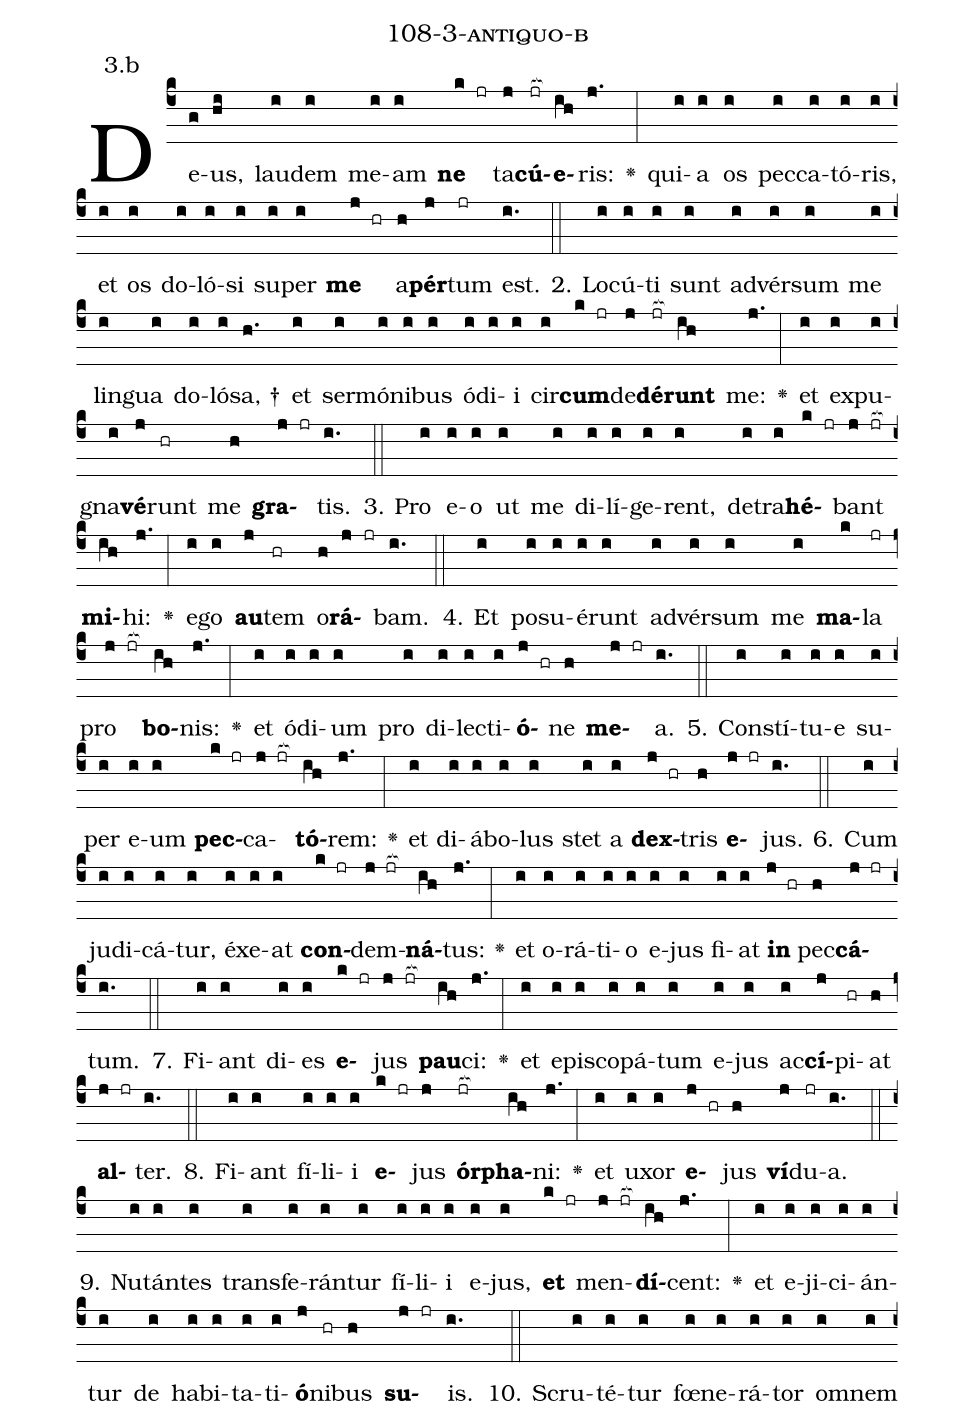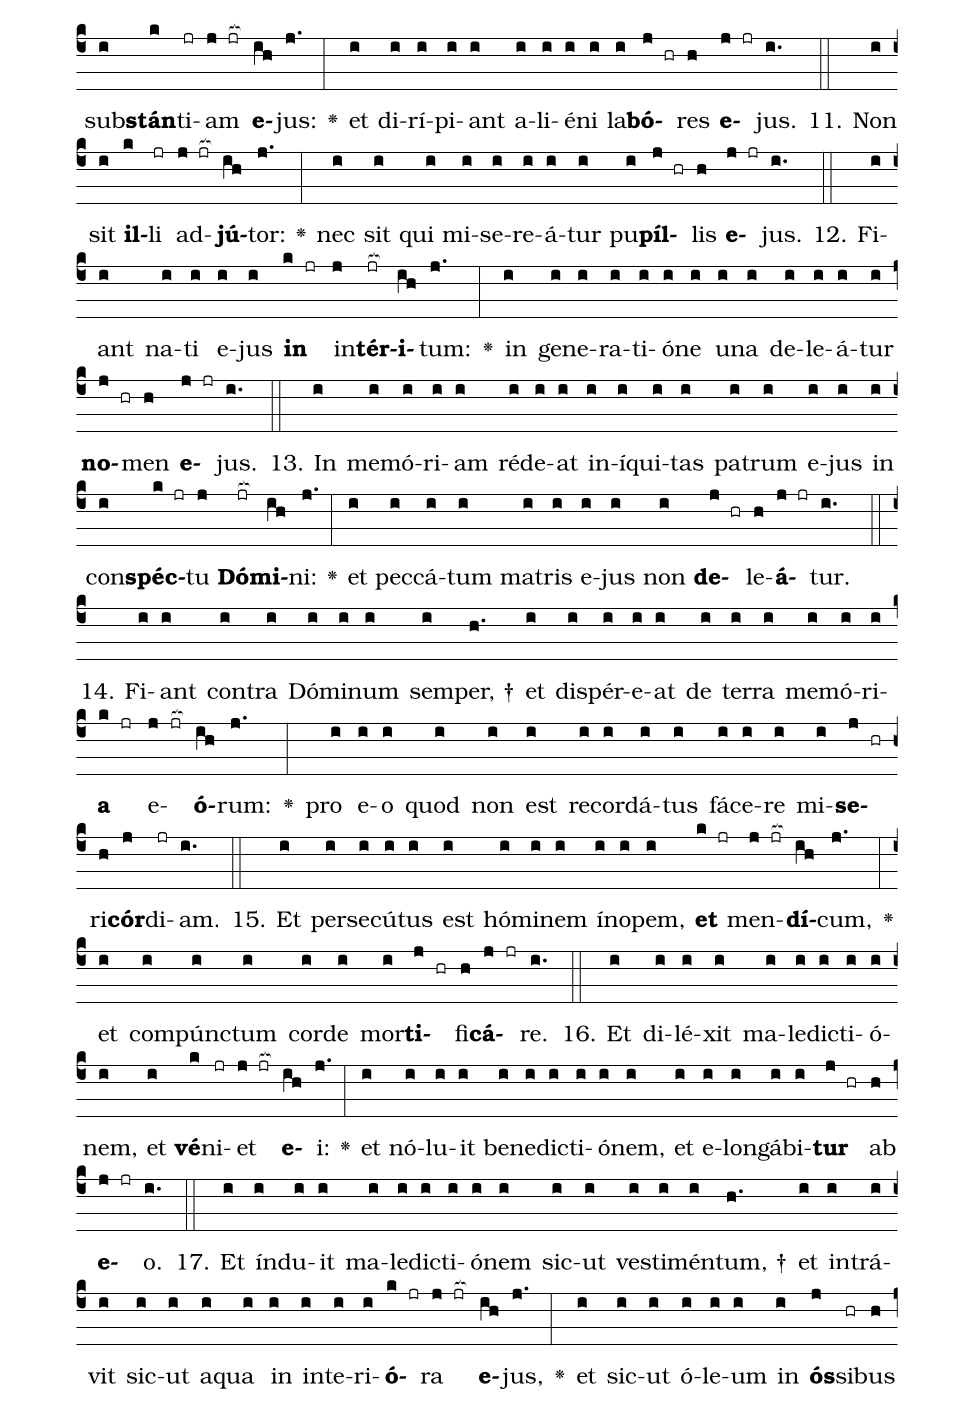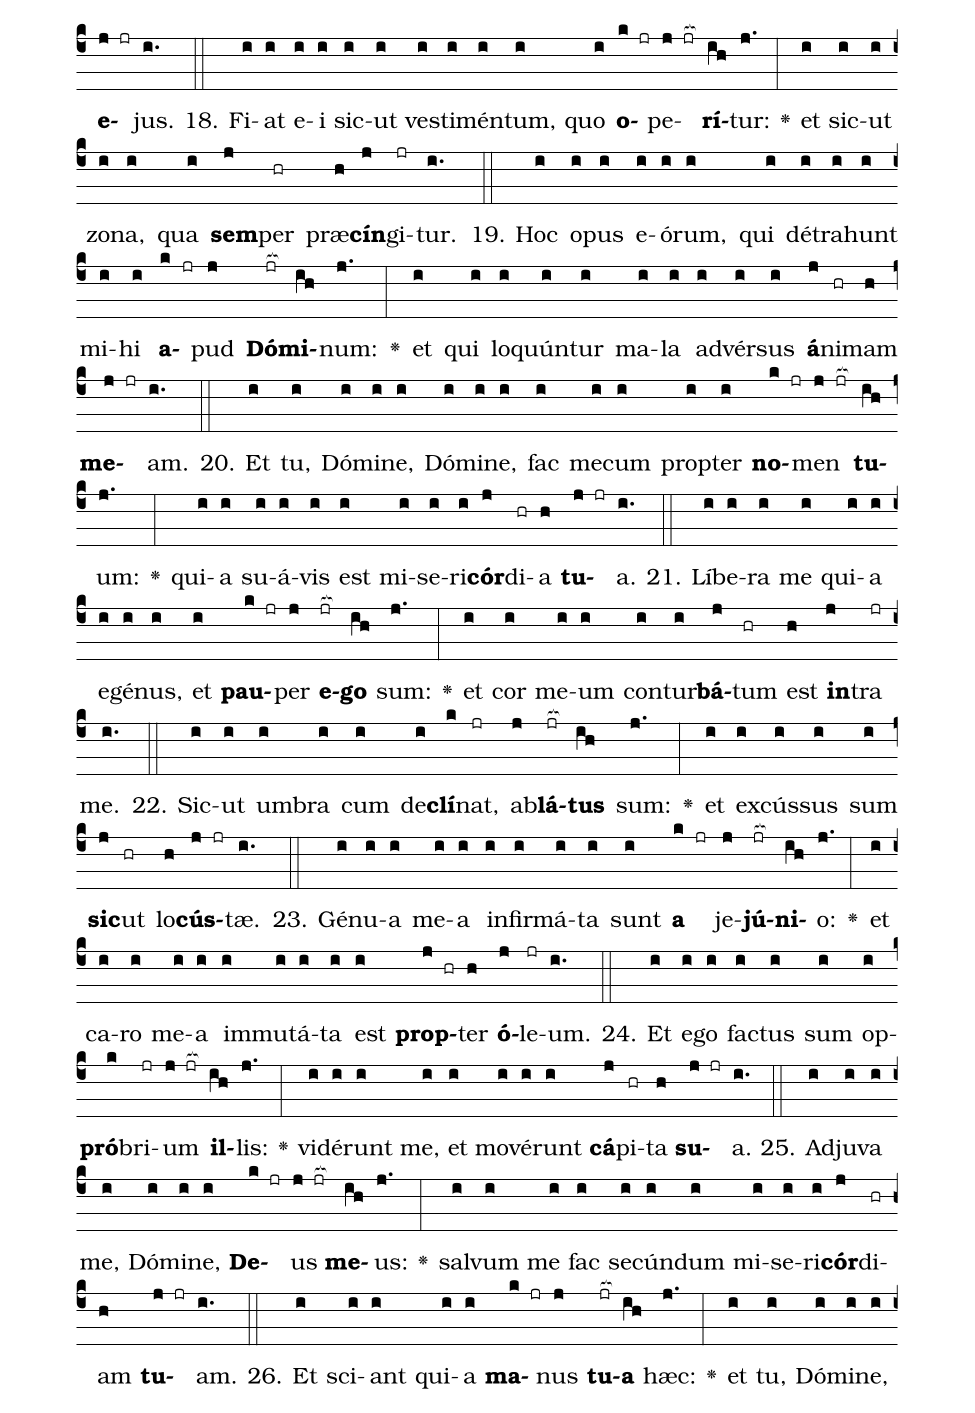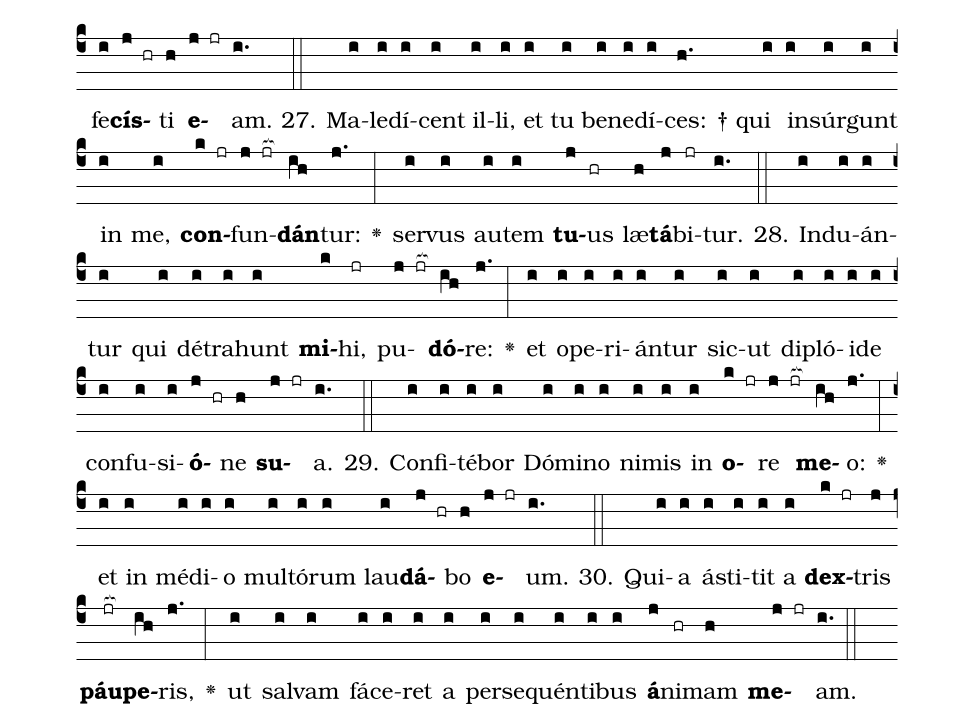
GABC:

name: 108-3-antiquo-b;
annotation: 3.b;
%%
(c4)De(g)us,(hi) lau(i)dem(i) me(i)am(i) <b>ne</b>(k jr) ta(j)<b>cú</b>(jr[ocb:1{])<b>e</b>(ih[ocb:0}])ris:(j.) <v>\greheightstar</v>(:) qui(i)a(i) os(i) pec(i)ca(i)tó(i)ris,(i) et(i) os(i) do(i)ló(i)si(i) su(i)per(i) <b>me</b>(j hr) a(h)<b>pér</b>(j)tum(jr) est.(i.) (::)
2. Lo(i)cú(i)ti(i) sunt(i) ad(i)vér(i)sum(i) me(i) lin(i)gua(i) do(i)ló(i)sa, †(h.) et(i) ser(i)mó(i)ni(i)bus(i) ó(i)di(i)i(i) cir(i)<b>cum</b>(k jr)de(j)<b>dé</b>(jr[ocb:1{])<b>runt</b>(ih[ocb:0}]) me:(j.) <v>\greheightstar</v>(:) et(i) ex(i)pu(i)gna(i)<b>vé</b>(j)runt(hr) me(h) <b>gra</b>(j jr)tis.(i.) (::)
3. Pro(i) e(i)o(i) ut(i) me(i) di(i)lí(i)ge(i)rent,(i) de(i)tra(i)<b>hé</b>(k jr)bant(j jr[ocb:1{]) <b>mi</b>(ih[ocb:0}])hi:(j.) <v>\greheightstar</v>(:) e(i)go(i) <b>au</b>(j)tem(hr) o(h)<b>rá</b>(j jr)bam.(i.) (::)
4. Et(i) po(i)su(i)é(i)runt(i) ad(i)vér(i)sum(i) me(i) <b>ma</b>(k)la(jr) pro(j jr[ocb:1{]) <b>bo</b>(ih[ocb:0}])nis:(j.) <v>\greheightstar</v>(:) et(i) ó(i)di(i)um(i) pro(i) di(i)lec(i)ti(i)<b>ó</b>(j hr)ne(h) <b>me</b>(j jr)a.(i.) (::)
5. Con(i)stí(i)tu(i)e(i) su(i)per(i) e(i)um(i) <b>pec</b>(k jr)ca(j jr[ocb:1{])<b>tó</b>(ih[ocb:0}])rem:(j.) <v>\greheightstar</v>(:) et(i) di(i)á(i)bo(i)lus(i) stet(i) a(i) <b>dex</b>(j hr)tris(h) <b>e</b>(j jr)jus.(i.) (::)
6. Cum(i) ju(i)di(i)cá(i)tur,(i) éx(i)e(i)at(i) <b>con</b>(k jr)dem(j jr[ocb:1{])<b>ná</b>(ih[ocb:0}])tus:(j.) <v>\greheightstar</v>(:) et(i) o(i)rá(i)ti(i)o(i) e(i)jus(i) fi(i)at(i) <b>in</b>(j hr) pec(h)<b>cá</b>(j jr)tum.(i.) (::)
7. Fi(i)ant(i) di(i)es(i) <b>e</b>(k jr)jus(j jr[ocb:1{]) <b>pau</b>(ih[ocb:0}])ci:(j.) <v>\greheightstar</v>(:) et(i) e(i)pis(i)co(i)pá(i)tum(i) e(i)jus(i) ac(i)<b>cí</b>(j)pi(hr)at(h) <b>al</b>(j jr)ter.(i.) (::)
8. Fi(i)ant(i) fí(i)li(i)i(i) <b>e</b>(k jr)jus(j) <b>ór</b>(jr[ocb:1{])<b>pha</b>(ih[ocb:0}])ni:(j.) <v>\greheightstar</v>(:) et(i) u(i)xor(i) <b>e</b>(j hr)jus(h) <b>ví</b>(j)du(jr)a.(i.) (::)
9. Nu(i)tán(i)tes(i) trans(i)fe(i)rán(i)tur(i) fí(i)li(i)i(i) e(i)jus,(i) <b>et</b>(k jr) men(j jr[ocb:1{])<b>dí</b>(ih[ocb:0}])cent:(j.) <v>\greheightstar</v>(:) et(i) e(i)ji(i)ci(i)án(i)tur(i) de(i) ha(i)bi(i)ta(i)ti(i)<b>ó</b>(j)ni(hr)bus(h) <b>su</b>(j jr)is.(i.) (::)
10. Scru(i)té(i)tur(i) fœ(i)ne(i)rá(i)tor(i) om(i)nem(i) sub(i)<b>stán</b>(k)ti(jr)am(j jr[ocb:1{]) <b>e</b>(ih[ocb:0}])jus:(j.) <v>\greheightstar</v>(:) et(i) di(i)rí(i)pi(i)ant(i) a(i)li(i)é(i)ni(i) la(i)<b>bó</b>(j hr)res(h) <b>e</b>(j jr)jus.(i.) (::)
11. Non(i) sit(i) <b>il</b>(k)li(jr) ad(j jr[ocb:1{])<b>jú</b>(ih[ocb:0}])tor:(j.) <v>\greheightstar</v>(:) nec(i) sit(i) qui(i) mi(i)se(i)re(i)á(i)tur(i) pu(i)<b>píl</b>(j hr)lis(h) <b>e</b>(j jr)jus.(i.) (::)
12. Fi(i)ant(i) na(i)ti(i) e(i)jus(i) <b>in</b>(k jr) in(j)<b>tér</b>(jr[ocb:1{])<b>i</b>(ih[ocb:0}])tum:(j.) <v>\greheightstar</v>(:) in(i) ge(i)ne(i)ra(i)ti(i)ó(i)ne(i) u(i)na(i) de(i)le(i)á(i)tur(i) <b>no</b>(j hr)men(h) <b>e</b>(j jr)jus.(i.) (::)
13. In(i) me(i)mó(i)ri(i)am(i) réd(i)e(i)at(i) in(i)í(i)qui(i)tas(i) pa(i)trum(i) e(i)jus(i) in(i) con(i)<b>spéc</b>(k jr)tu(j) <b>Dó</b>(jr[ocb:1{])<b>mi</b>(ih[ocb:0}])ni:(j.) <v>\greheightstar</v>(:) et(i) pec(i)cá(i)tum(i) ma(i)tris(i) e(i)jus(i) non(i) <b>de</b>(j hr)le(h)<b>á</b>(j jr)tur.(i.) (::)
14. Fi(i)ant(i) con(i)tra(i) Dó(i)mi(i)num(i) sem(i)per, †(h.) et(i) dis(i)pér(i)e(i)at(i) de(i) ter(i)ra(i) me(i)mó(i)ri(i)<b>a</b>(k jr) e(j jr[ocb:1{])<b>ó</b>(ih[ocb:0}])rum:(j.) <v>\greheightstar</v>(:) pro(i) e(i)o(i) quod(i) non(i) est(i) re(i)cor(i)dá(i)tus(i) fá(i)ce(i)re(i) mi(i)<b>se</b>(j hr)ri(h)<b>cór</b>(j)di(jr)am.(i.) (::)
15. Et(i) per(i)se(i)cú(i)tus(i) est(i) hó(i)mi(i)nem(i) ín(i)o(i)pem,(i) <b>et</b>(k jr) men(j jr[ocb:1{])<b>dí</b>(ih[ocb:0}])cum,(j.) <v>\greheightstar</v>(:) et(i) com(i)púnc(i)tum(i) cor(i)de(i) mor(i)<b>ti</b>(j hr)fi(h)<b>cá</b>(j jr)re.(i.) (::)
16. Et(i) di(i)lé(i)xit(i) ma(i)le(i)dic(i)ti(i)ó(i)nem,(i) et(i) <b>vé</b>(k)ni(jr)et(j jr[ocb:1{]) <b>e</b>(ih[ocb:0}])i:(j.) <v>\greheightstar</v>(:) et(i) nó(i)lu(i)it(i) be(i)ne(i)dic(i)ti(i)ó(i)nem,(i) et(i) e(i)lon(i)gá(i)bi(i)<b>tur</b>(j hr) ab(h) <b>e</b>(j jr)o.(i.) (::)
17. Et(i) índ(i)u(i)it(i) ma(i)le(i)dic(i)ti(i)ó(i)nem(i) sic(i)ut(i) ves(i)ti(i)mén(i)tum, †(h.) et(i) in(i)trá(i)vit(i) sic(i)ut(i) a(i)qua(i) in(i) in(i)te(i)ri(i)<b>ó</b>(k jr)ra(j jr[ocb:1{]) <b>e</b>(ih[ocb:0}])jus,(j.) <v>\greheightstar</v>(:) et(i) sic(i)ut(i) ó(i)le(i)um(i) in(i) <b>ós</b>(j)si(hr)bus(h) <b>e</b>(j jr)jus.(i.) (::)
18. Fi(i)at(i) e(i)i(i) sic(i)ut(i) ves(i)ti(i)mén(i)tum,(i) quo(i) <b>o</b>(k jr)pe(j jr[ocb:1{])<b>rí</b>(ih[ocb:0}])tur:(j.) <v>\greheightstar</v>(:) et(i) sic(i)ut(i) zo(i)na,(i) qua(i) <b>sem</b>(j)per(hr) præ(h)<b>cín</b>(j)gi(jr)tur.(i.) (::)
19. Hoc(i) o(i)pus(i) e(i)ó(i)rum,(i) qui(i) dé(i)tra(i)hunt(i) mi(i)hi(i) <b>a</b>(k jr)pud(j) <b>Dó</b>(jr[ocb:1{])<b>mi</b>(ih[ocb:0}])num:(j.) <v>\greheightstar</v>(:) et(i) qui(i) lo(i)quún(i)tur(i) ma(i)la(i) ad(i)vér(i)sus(i) <b>á</b>(j)ni(hr)mam(h) <b>me</b>(j jr)am.(i.) (::)
20. Et(i) tu,(i) Dó(i)mi(i)ne,(i) Dó(i)mi(i)ne,(i) fac(i) me(i)cum(i) prop(i)ter(i) <b>no</b>(k jr)men(j jr[ocb:1{]) <b>tu</b>(ih[ocb:0}])um:(j.) <v>\greheightstar</v>(:) qui(i)a(i) su(i)á(i)vis(i) est(i) mi(i)se(i)ri(i)<b>cór</b>(j)di(hr)a(h) <b>tu</b>(j jr)a.(i.) (::)
21. Lí(i)be(i)ra(i) me(i) qui(i)a(i) e(i)gé(i)nus,(i) et(i) <b>pau</b>(k jr)per(j) <b>e</b>(jr[ocb:1{])<b>go</b>(ih[ocb:0}]) sum:(j.) <v>\greheightstar</v>(:) et(i) cor(i) me(i)um(i) con(i)tur(i)<b>bá</b>(j)tum(hr) est(h) <b>in</b>(j)tra(jr) me.(i.) (::)
22. Sic(i)ut(i) um(i)bra(i) cum(i) de(i)<b>clí</b>(k)nat,(jr) ab(j)<b>lá</b>(jr[ocb:1{])<b>tus</b>(ih[ocb:0}]) sum:(j.) <v>\greheightstar</v>(:) et(i) ex(i)cús(i)sus(i) sum(i) <b>sic</b>(j)ut(hr) lo(h)<b>cús</b>(j jr)tæ.(i.) (::)
23. Gé(i)nu(i)a(i) me(i)a(i) in(i)fir(i)má(i)ta(i) sunt(i) <b>a</b>(k jr) je(j)<b>jú</b>(jr[ocb:1{])<b>ni</b>(ih[ocb:0}])o:(j.) <v>\greheightstar</v>(:) et(i) ca(i)ro(i) me(i)a(i) im(i)mu(i)tá(i)ta(i) est(i) <b>prop</b>(j hr)ter(h) <b>ó</b>(j)le(jr)um.(i.) (::)
24. Et(i) e(i)go(i) fac(i)tus(i) sum(i) op(i)<b>pró</b>(k)bri(jr)um(j jr[ocb:1{]) <b>il</b>(ih[ocb:0}])lis:(j.) <v>\greheightstar</v>(:) vi(i)dé(i)runt(i) me,(i) et(i) mo(i)vé(i)runt(i) <b>cá</b>(j)pi(hr)ta(h) <b>su</b>(j jr)a.(i.) (::)
25. Ad(i)ju(i)va(i) me,(i) Dó(i)mi(i)ne,(i) <b>De</b>(k jr)us(j jr[ocb:1{]) <b>me</b>(ih[ocb:0}])us:(j.) <v>\greheightstar</v>(:) sal(i)vum(i) me(i) fac(i) se(i)cún(i)dum(i) mi(i)se(i)ri(i)<b>cór</b>(j)di(hr)am(h) <b>tu</b>(j jr)am.(i.) (::)
26. Et(i) sci(i)ant(i) qui(i)a(i) <b>ma</b>(k jr)nus(j) <b>tu</b>(jr[ocb:1{])<b>a</b>(ih[ocb:0}]) hæc:(j.) <v>\greheightstar</v>(:) et(i) tu,(i) Dó(i)mi(i)ne,(i) fe(i)<b>cís</b>(j hr)ti(h) <b>e</b>(j jr)am.(i.) (::)
27. Ma(i)le(i)dí(i)cent(i) il(i)li,(i) et(i) tu(i) be(i)ne(i)dí(i)ces: †(h.) qui(i) in(i)súr(i)gunt(i) in(i) me,(i) <b>con</b>(k jr)fun(j jr[ocb:1{])<b>dán</b>(ih[ocb:0}])tur:(j.) <v>\greheightstar</v>(:) ser(i)vus(i) au(i)tem(i) <b>tu</b>(j)us(hr) læ(h)<b>tá</b>(j)bi(jr)tur.(i.) (::)
28. Ind(i)u(i)án(i)tur(i) qui(i) dé(i)tra(i)hunt(i) <b>mi</b>(k)hi,(jr) pu(j jr[ocb:1{])<b>dó</b>(ih[ocb:0}])re:(j.) <v>\greheightstar</v>(:) et(i) o(i)pe(i)ri(i)án(i)tur(i) sic(i)ut(i) di(i)pló(i)i(i)de(i) con(i)fu(i)si(i)<b>ó</b>(j hr)ne(h) <b>su</b>(j jr)a.(i.) (::)
29. Con(i)fi(i)té(i)bor(i) Dó(i)mi(i)no(i) ni(i)mis(i) in(i) <b>o</b>(k jr)re(j jr[ocb:1{]) <b>me</b>(ih[ocb:0}])o:(j.) <v>\greheightstar</v>(:) et(i) in(i) mé(i)di(i)o(i) mul(i)tó(i)rum(i) lau(i)<b>dá</b>(j hr)bo(h) <b>e</b>(j jr)um.(i.) (::)
30. Qui(i)a(i) á(i)sti(i)tit(i) a(i) <b>dex</b>(k jr)tris(j) <b>páu</b>(jr[ocb:1{])<b>pe</b>(ih[ocb:0}])ris,(j.) <v>\greheightstar</v>(:) ut(i) sal(i)vam(i) fá(i)ce(i)ret(i) a(i) per(i)se(i)quén(i)ti(i)bus(i) <b>á</b>(j)ni(hr)mam(h) <b>me</b>(j jr)am.(i.) (::)
